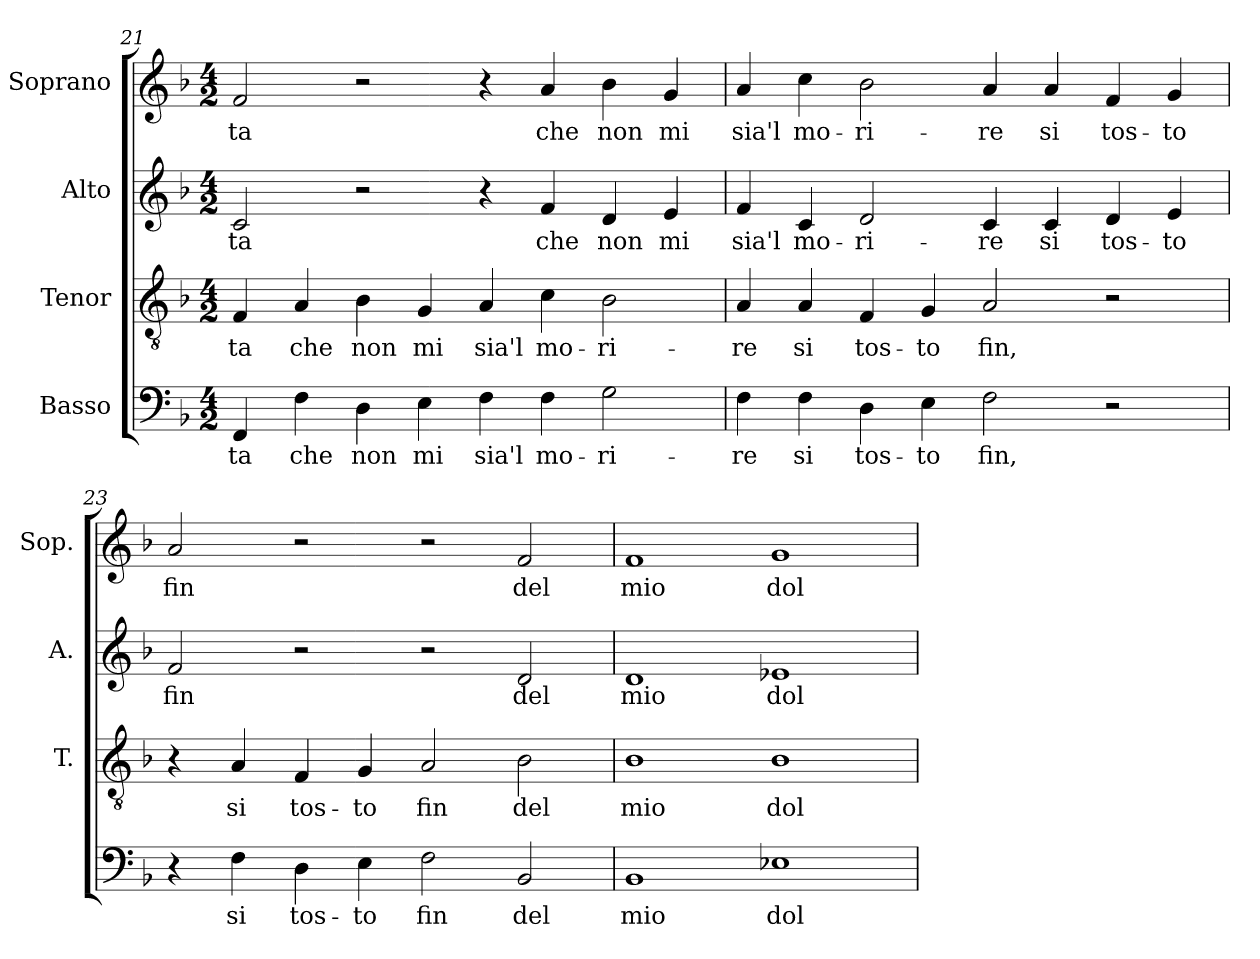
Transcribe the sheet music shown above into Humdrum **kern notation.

**kern	**text	**kern	**text	**kern	**text	**kern	**text
*part4	*part4	*part3	*part3	*part2	*part2	*part1	*part1
*staff4	*staff4	*staff3	*staff3	*staff2	*staff2	*staff1	*staff1
*I"Basso	*	*I"Tenor	*	*I"Alto	*	*I"Soprano	*
*	*	*I'T.	*	*I'A.	*	*I'Sop.	*
*clefF4	*	*clefGv2	*	*clefG2	*	*clefG2	*
*	*	*ITrd7c12	*	*	*	*	*
*k[b-]	*	*k[b-]	*	*k[b-]	*	*k[b-]	*
*F:	*	*F:	*	*F:	*	*F:	*
*M4/2	*	*M4/2	*	*M4/2	*	*M4/2	*
=21	=21	=21	=21	=21	=21	=21	=21
!	!LO:LY:b:color=#000000	!	!	!	!	!	!
!	!	!	!LO:LY:b:color=#000000	!	!	!	!
!	!	!	!	!	!LO:LY:b:color=#000000	!	!
!	!	!	!	!	!	!	!LO:LY:b:color=#000000
4FFi/	-ta	4FFi/	-ta	2ci/	-ta	2fi/	-ta
!	!LO:LY:b:color=#000000	!	!	!	!	!	!
!	!	!	!LO:LY:b:color=#000000	!	!	!	!
4Fi\	che	4AAi/	che	.	.	.	.
!	!LO:LY:b:color=#000000	!	!	!	!	!	!
!	!	!	!LO:LY:b:color=#000000	!	!	!	!
4Di\	non	4BB-i\	non	2r	.	2r	.
!	!LO:LY:b:color=#000000	!	!	!	!	!	!
!	!	!	!LO:LY:b:color=#000000	!	!	!	!
4Ei\	mi	4GGi/	mi	.	.	.	.
!	!LO:LY:b:color=#000000	!	!	!	!	!	!
!	!	!	!LO:LY:b:color=#000000	!	!	!	!
4Fi\	sia'l	4AAi/	sia'l	4r	.	4r	.
!	!LO:LY:b:color=#000000	!	!	!	!	!	!
!	!	!	!LO:LY:b:color=#000000	!	!	!	!
!	!	!	!	!	!LO:LY:b:color=#000000	!	!
!	!	!	!	!	!	!	!LO:LY:b:color=#000000
4Fi\	mo-	4Ci\	mo-	4fi/	che	4ai/	che
!	!LO:LY:b:color=#000000	!	!	!	!	!	!
!	!	!	!LO:LY:b:color=#000000	!	!	!	!
!	!	!	!	!	!LO:LY:b:color=#000000	!	!
!	!	!	!	!	!	!	!LO:LY:b:color=#000000
2Gi\	-ri-	2BB-i\	-ri-	4di/	non	4b-i\	non
!	!	!	!	!	!LO:LY:b:color=#000000	!	!
!	!	!	!	!	!	!	!LO:LY:b:color=#000000
.	.	.	.	4ei/	mi	4gi/	mi
=22	=22	=22	=22	=22	=22	=22	=22
!	!LO:LY:b:color=#000000	!	!	!	!	!	!
!	!	!	!LO:LY:b:color=#000000	!	!	!	!
!	!	!	!	!	!LO:LY:b:color=#000000	!	!
!	!	!	!	!	!	!	!LO:LY:b:color=#000000
4Fi\	-re	4AAi/	-re	4fi/	sia'l	4ai/	sia'l
!	!LO:LY:b:color=#000000	!	!	!	!	!	!
!	!	!	!LO:LY:b:color=#000000	!	!	!	!
!	!	!	!	!	!LO:LY:b:color=#000000	!	!
!	!	!	!	!	!	!	!LO:LY:b:color=#000000
4Fi\	si	4AAi/	si	4ci/	mo-	4cci\	mo-
!	!LO:LY:b:color=#000000	!	!	!	!	!	!
!	!	!	!LO:LY:b:color=#000000	!	!	!	!
!	!	!	!	!	!LO:LY:b:color=#000000	!	!
!	!	!	!	!	!	!	!LO:LY:b:color=#000000
4Di\	tos-	4FFi/	tos-	2di/	-ri-	2b-i\	-ri-
!	!LO:LY:b:color=#000000	!	!	!	!	!	!
!	!	!	!LO:LY:b:color=#000000	!	!	!	!
4Ei\	-to	4GGi/	-to	.	.	.	.
!	!LO:LY:b:color=#000000	!	!	!	!	!	!
!	!	!	!LO:LY:b:color=#000000	!	!	!	!
!	!	!	!	!	!LO:LY:b:color=#000000	!	!
!	!	!	!	!	!	!	!LO:LY:b:color=#000000
2Fi\	fin,	2AAi/	fin,	4ci/	-re	4ai/	-re
!	!	!	!	!	!LO:LY:b:color=#000000	!	!
!	!	!	!	!	!	!	!LO:LY:b:color=#000000
.	.	.	.	4ci/	si	4ai/	si
!	!	!	!	!	!LO:LY:b:color=#000000	!	!
!	!	!	!	!	!	!	!LO:LY:b:color=#000000
2r	.	2r	.	4di/	tos-	4fi/	tos-
!	!	!	!	!	!LO:LY:b:color=#000000	!	!
!	!	!	!	!	!	!	!LO:LY:b:color=#000000
.	.	.	.	4ei/	-to	4gi/	-to
!!LO:LB:g=z
=23	=23	=23	=23	=23	=23	=23	=23
!	!	!	!	!	!LO:LY:b:color=#000000	!	!
!	!	!	!	!	!	!	!LO:LY:b:color=#000000
4r	.	4r	.	2fi/	fin	2ai/	fin
!	!LO:LY:b:color=#000000	!	!	!	!	!	!
!	!	!	!LO:LY:b:color=#000000	!	!	!	!
4Fi\	si	4AAi/	si	.	.	.	.
!	!LO:LY:b:color=#000000	!	!	!	!	!	!
!	!	!	!LO:LY:b:color=#000000	!	!	!	!
4Di\	tos-	4FFi/	tos-	2r	.	2r	.
!	!LO:LY:b:color=#000000	!	!	!	!	!	!
!	!	!	!LO:LY:b:color=#000000	!	!	!	!
4Ei\	-to	4GGi/	-to	.	.	.	.
!	!LO:LY:b:color=#000000	!	!	!	!	!	!
!	!	!	!LO:LY:b:color=#000000	!	!	!	!
2Fi\	fin	2AAi/	fin	2r	.	2r	.
!	!LO:LY:b:color=#000000	!	!	!	!	!	!
!	!	!	!LO:LY:b:color=#000000	!	!	!	!
!	!	!	!	!	!LO:LY:b:color=#000000	!	!
!	!	!	!	!	!	!	!LO:LY:b:color=#000000
2BB-i/	del	2BB-i\	del	2di/	del	2fi/	del
=24	=24	=24	=24	=24	=24	=24	=24
!	!LO:LY:b:color=#000000	!	!	!	!	!	!
!	!	!	!LO:LY:b:color=#000000	!	!	!	!
!	!	!	!	!	!LO:LY:b:color=#000000	!	!
!	!	!	!	!	!	!	!LO:LY:b:color=#000000
1BB-i	mio	1BB-i	mio	1di	mio	1fi	mio
!	!LO:LY:b:color=#000000	!	!	!	!	!	!
!	!	!	!LO:LY:b:color=#000000	!	!	!	!
!	!	!	!	!	!LO:LY:b:color=#000000	!	!
!	!	!	!	!	!	!	!LO:LY:b:color=#000000
1E-Xi	dol-	1BB-i	dol-	1e-Xi	dol-	1gi	dol-
=	=	=	=	=	=	=	=
*-	*-	*-	*-	*-	*-	*-	*-
